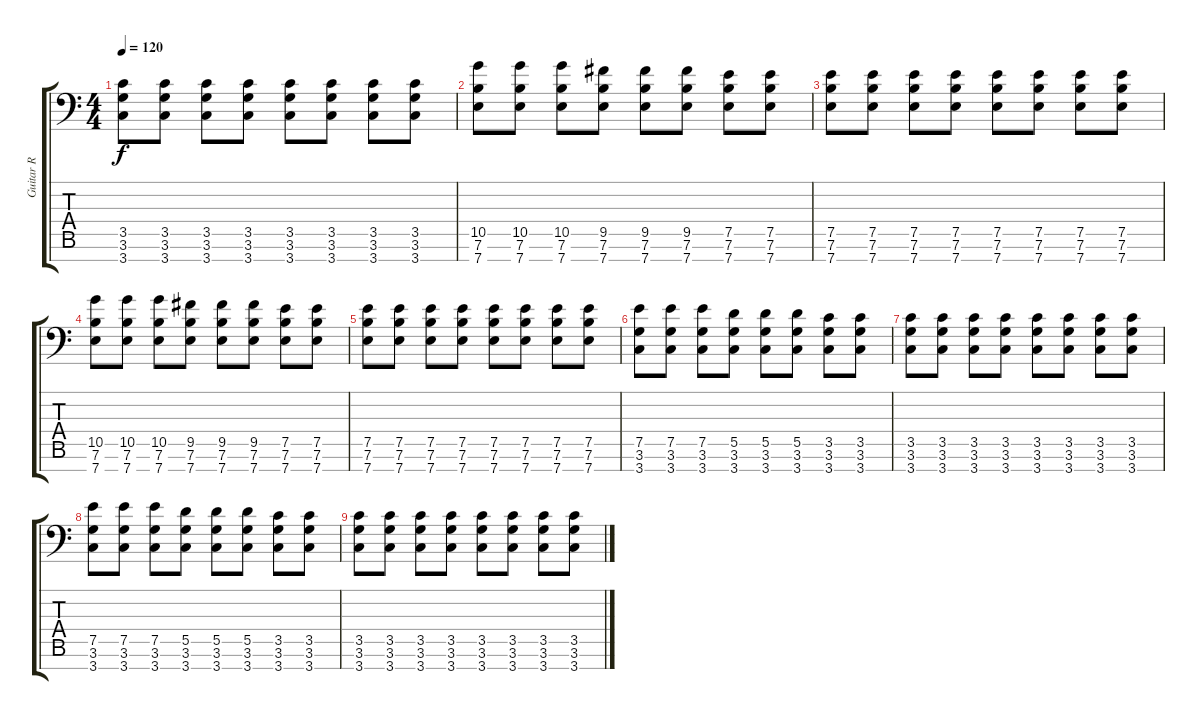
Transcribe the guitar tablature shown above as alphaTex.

\track ("Guitar R" "Guitar R") {instrument overdrivenguitar}
\staff {score tabs}
\tuning (E4 B3 G3 D3 A2 E2 A1) {hide}
\ts (4 4)
\tempo 120
\clef f4
\ks c
(3.5 3.6 3.7).8{dy f} (3.5 3.6 3.7).8 (3.5 3.6 3.7).8 (3.5 3.6 3.7).8 (3.5 3.6 3.7).8 (3.5 3.6 3.7).8 (3.5 3.6 3.7).8 (3.5 3.6 3.7).8 |
(10.5 7.6 7.7).8 (10.5 7.6 7.7).8 (10.5 7.6 7.7).8 (9.5 7.6 7.7).8 (9.5 7.6 7.7).8 (9.5 7.6 7.7).8 (7.5 7.6 7.7).8 (7.5 7.6 7.7).8 |
(7.5 7.6 7.7).8 (7.5 7.6 7.7).8 (7.5 7.6 7.7).8 (7.5 7.6 7.7).8 (7.5 7.6 7.7).8 (7.5 7.6 7.7).8 (7.5 7.6 7.7).8 (7.5 7.6 7.7).8 |
(10.5 7.6 7.7).8 (10.5 7.6 7.7).8 (10.5 7.6 7.7).8 (9.5 7.6 7.7).8 (9.5 7.6 7.7).8 (9.5 7.6 7.7).8 (7.5 7.6 7.7).8 (7.5 7.6 7.7).8 |
(7.5 7.6 7.7).8 (7.5 7.6 7.7).8 (7.5 7.6 7.7).8 (7.5 7.6 7.7).8 (7.5 7.6 7.7).8 (7.5 7.6 7.7).8 (7.5 7.6 7.7).8 (7.5 7.6 7.7).8 |
(7.5 3.6 3.7).8 (7.5 3.6 3.7).8 (7.5 3.6 3.7).8 (5.5 3.6 3.7).8 (5.5 3.6 3.7).8 (5.5 3.6 3.7).8 (3.5 3.6 3.7).8 (3.5 3.6 3.7).8 |
(3.5 3.6 3.7).8 (3.5 3.6 3.7).8 (3.5 3.6 3.7).8 (3.5 3.6 3.7).8 (3.5 3.6 3.7).8 (3.5 3.6 3.7).8 (3.5 3.6 3.7).8 (3.5 3.6 3.7).8 |
(7.5 3.6 3.7).8 (7.5 3.6 3.7).8 (7.5 3.6 3.7).8 (5.5 3.6 3.7).8 (5.5 3.6 3.7).8 (5.5 3.6 3.7).8 (3.5 3.6 3.7).8 (3.5 3.6 3.7).8 |
(3.5 3.6 3.7).8 (3.5 3.6 3.7).8 (3.5 3.6 3.7).8 (3.5 3.6 3.7).8 (3.5 3.6 3.7).8 (3.5 3.6 3.7).8 (3.5 3.6 3.7).8 (3.5 3.6 3.7).8
